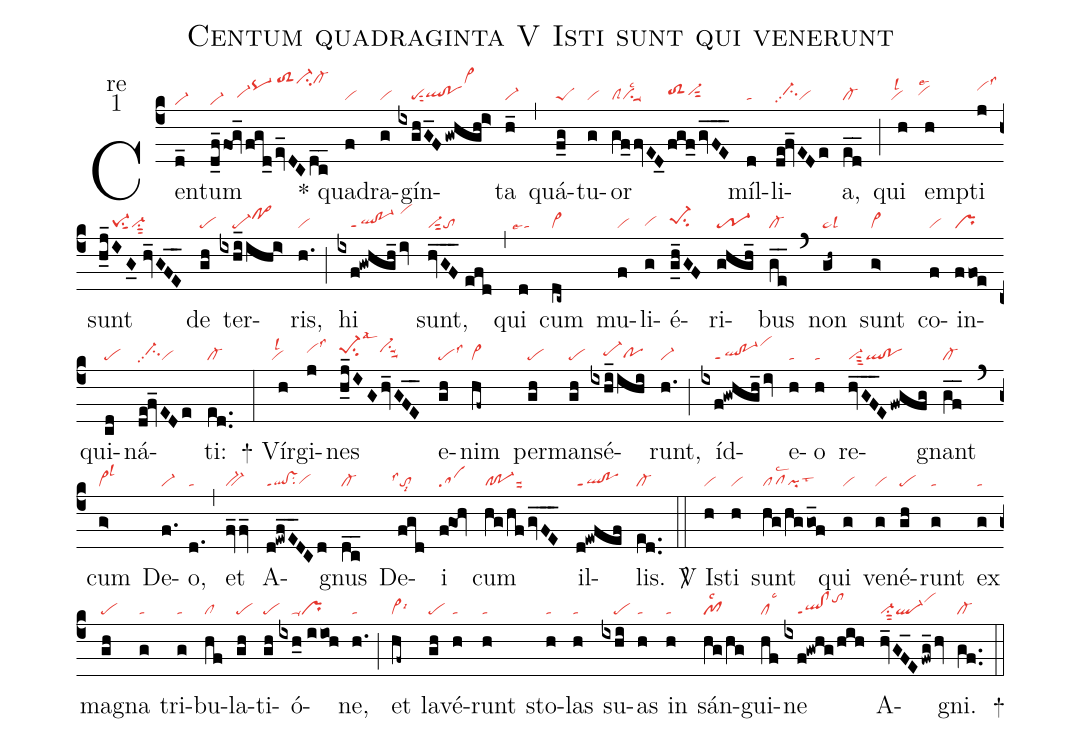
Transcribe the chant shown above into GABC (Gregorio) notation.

name:Centum quadraginta V Isti sunt qui venerunt;
office-part:re;
mode:1;
nabc-lines:1;
%%
(c4) Cen(d_|vi-hd)tum(d_f_fog_/fgd_/ev_DCdc__|vi-hd////vi-hgpq-hj/toS2hmci-hmcl-hm) <sp>*</sp> qua(f|vi)dra(g|vi)gín(ixghG_F/gwhgh!i>|////pesut2qlhg!pohgvi>hm)ta(h_|vi-) (,) quá(f_g|peS)tu(g|vi)or(gf_fvED_0|clSvisu1suu1lsc2|fgf_gvFE___|toS2hhvi-hhsut2) míl(d|ta)li(de!fv_EDe|//ci-hhpp2vi)a,(ed__|cl-) (;) qui(h|``vilsl2) emp(h|``vihhlse2)ti(j|vihjlss3) sunt(h_j_IG_0//hv_GFE__|////pe-1su1sut1vi-su1sut2) de(gh|pe) ter(ixhi_ihi>|////pe-po>hj)ris,(h.|vi) (;) hi(ixf!gwhgh_/iv|////ql!po-1ppt1/vihl) sunt,(hvGF___//efd|vi-sut2to) (,) qui(d|``talse4) cum(dc~|vi>) mu(f|vi)li(g|vihg)é(g_h_GF|pe-1hhsu2)ri(ghgh_|tr-1)bus(ge__|cl-) (`) non(gh~|ta>lsl3) sunt(g>|vi>) co(f|vi)in(ffoe|pr)qui(cd|pe)ná(de!fv_EDe|//ci-hhpp2vi)ti:(ed..|cl-) (:)

<sp>+</sp> Vír(h|``vilsl2)gi(j|vihilss3)nes(h_j_IGhv_GFE__|pe-1hisu2lsal3vi-hisu1suu2) e(gh|pelss3)nim(hf~|vi>) per(gh|pe)man(gh|pe)sé(ixhi_ihi|////pe-hhpohg)runt,(h.|vi-) (;) íd(ixf!gwhgh_/iv|////ql!po-1ppt1vihl)e(h|ta)o(h|ta) re(hvGF___E/fwgfg|vi-sut3ql!po)gnant(gf__|cl-) (`) cum(g>|vi>lsl3) De(f.|vi-)o,(d.|ta) (,) et(fv_fv_|bv-) A(d!ewfE__DCd|ql!vsppt1su2vihg)gnus(dc__|cl-) De(fgd|``tolss1lsi8)i(f@goh|sa) cum(hg/hf/gvFE___|cl!po-1suu2) il(d!ewfef|ql!poppt1)lis.(ed..|cl-) (::)

<sp>V/</sp> I(h|vi)sti(h|vi) sunt(hg/hggo_f|pflsc2`pilst3) qui(g|vi) ve(g|vi)né(gh|pe)runt(g|ta) ex(g|ta) ma(gh|pe)gna(g|ta) tri(g|ta)bu(hf|cl)la(gh|pe)ti(gh|pe)ó(ixh_0//iioh|////ta-pr)ne,(h.|ta) (;) et(hf~|vi>lsi6) la(gh|pe)vé(h|ta)runt(h|ta) sto(h|ta)las(h|ta) su(ixhi|////pe)as(h|ta) in(h|ta) sán(hg/hg|pf1lsc2)gui(hf|cllsc3)ne(ixf!gwhg/hih|////ql!clppt1tohk) A(hv_GF_E/fwg_/hv|vi-su1sut2ql-vihk)gni.(gf..|cl-) <sp>+</sp>(::)
